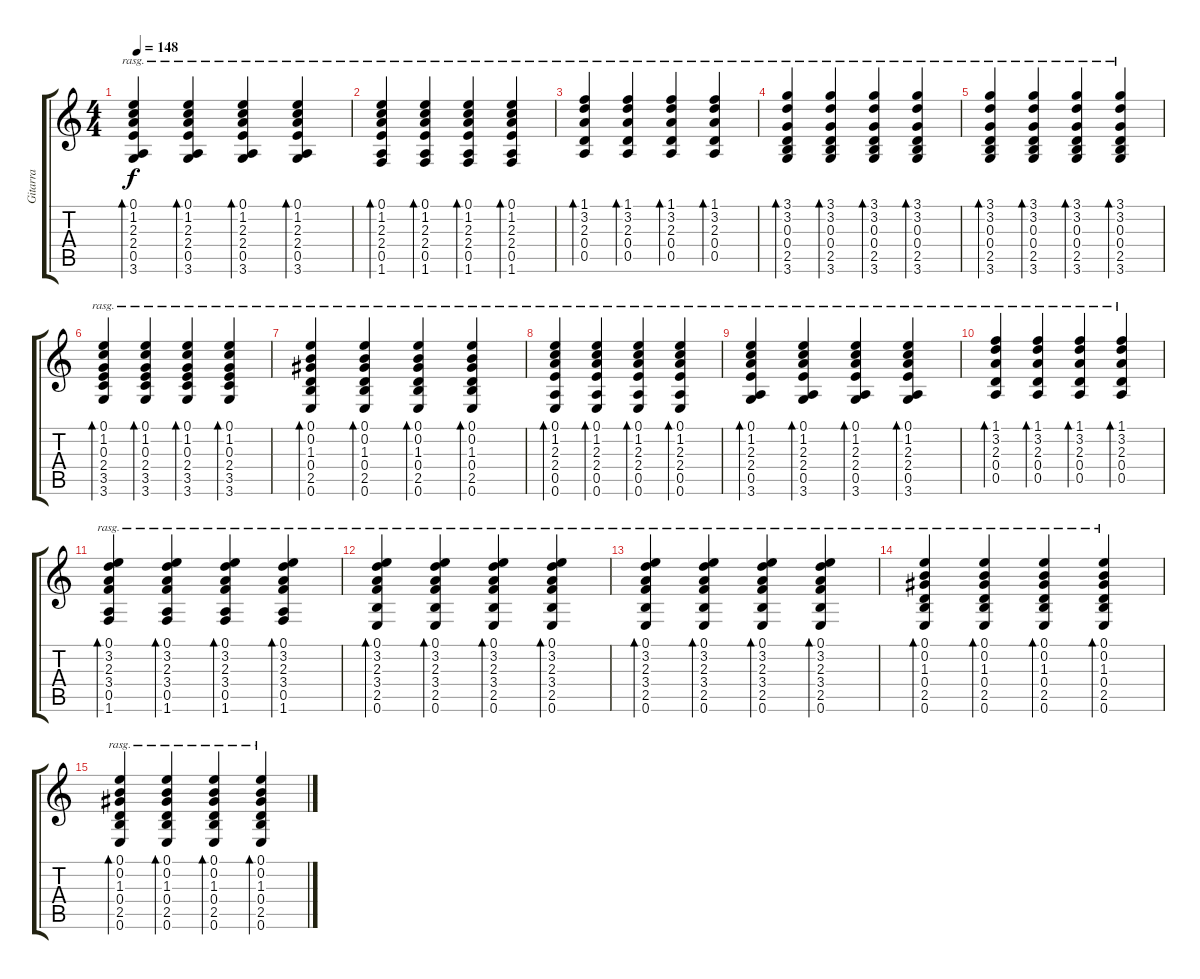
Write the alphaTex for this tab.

\track ("Gitarra" "Gitarra") {instrument electricguitarclean}
\staff {score tabs}
\tuning (E4 B3 G3 D3 A2 E2) {hide}
\ts (4 4)
\tempo 148
\clef g2
\ks c
(0.1 1.2 2.3 2.4 0.5 3.6).4{bd 60 rasg ii dy f} (0.1 1.2 2.3 2.4 0.5 3.6).4{bd 60 rasg ii} (0.1 1.2 2.3 2.4 0.5 3.6).4{bd 60 rasg ii} (0.1 1.2 2.3 2.4 0.5 3.6).4{bd 60 rasg ii} |
(0.1 1.2 2.3 2.4 0.5 1.6).4{bd 60 rasg ii} (0.1 1.2 2.3 2.4 0.5 1.6).4{bd 60 rasg ii} (0.1 1.2 2.3 2.4 0.5 1.6).4{bd 60 rasg ii} (0.1 1.2 2.3 2.4 0.5 1.6).4{bd 60 rasg ii} |
(1.1 3.2 2.3 0.4 0.5).4{bd 60 rasg ii} (1.1 3.2 2.3 0.4 0.5).4{bd 60 rasg ii} (1.1 3.2 2.3 0.4 0.5).4{bd 60 rasg ii} (1.1 3.2 2.3 0.4 0.5).4{bd 60 rasg ii} |
(3.1 3.2 0.3 0.4 2.5 3.6).4{bd 60 rasg ii} (3.1 3.2 0.3 0.4 2.5 3.6).4{bd 60 rasg ii} (3.1 3.2 0.3 0.4 2.5 3.6).4{bd 60 rasg ii} (3.1 3.2 0.3 0.4 2.5 3.6).4{bd 60 rasg ii} |
(3.1 3.2 0.3 0.4 2.5 3.6).4{bd 60 rasg ii} (3.1 3.2 0.3 0.4 2.5 3.6).4{bd 60 rasg ii} (3.1 3.2 0.3 0.4 2.5 3.6).4{bd 60 rasg ii} (3.1 3.2 0.3 0.4 2.5 3.6).4{bd 60 rasg ii} |
(0.1 1.2 0.3 2.4 3.5 3.6).4{bd 60 rasg ii} (0.1 1.2 0.3 2.4 3.5 3.6).4{bd 60 rasg ii} (0.1 1.2 0.3 2.4 3.5 3.6).4{bd 60 rasg ii} (0.1 1.2 0.3 2.4 3.5 3.6).4{bd 60 rasg ii} |
(0.1 0.2 1.3 0.4 2.5 0.6).4{bd 60 rasg ii} (0.1 0.2 1.3 0.4 2.5 0.6).4{bd 60 rasg ii} (0.1 0.2 1.3 0.4 2.5 0.6).4{bd 60 rasg ii} (0.1 0.2 1.3 0.4 2.5 0.6).4{bd 60 rasg ii} |
(0.1 1.2 2.3 2.4 0.5 0.6).4{bd 60 rasg ii} (0.1 1.2 2.3 2.4 0.5 0.6).4{bd 60 rasg ii} (0.1 1.2 2.3 2.4 0.5 0.6).4{bd 60 rasg ii} (0.1 1.2 2.3 2.4 0.5 0.6).4{bd 60 rasg ii} |
(0.1 1.2 2.3 2.4 0.5 3.6).4{bd 60 rasg ii} (0.1 1.2 2.3 2.4 0.5 3.6).4{bd 60 rasg ii} (0.1 1.2 2.3 2.4 0.5 3.6).4{bd 60 rasg ii} (0.1 1.2 2.3 2.4 0.5 3.6).4{bd 60 rasg ii} |
(1.1 3.2 2.3 0.4 0.5).4{bd 60 rasg ii} (1.1 3.2 2.3 0.4 0.5).4{bd 60 rasg ii} (1.1 3.2 2.3 0.4 0.5).4{bd 60 rasg ii} (1.1 3.2 2.3 0.4 0.5).4{bd 60 rasg ii} |
(0.1 3.2 2.3 3.4 0.5 1.6).4{bd 60 rasg ii} (0.1 3.2 2.3 3.4 0.5 1.6).4{bd 60 rasg ii} (0.1 3.2 2.3 3.4 0.5 1.6).4{bd 60 rasg ii} (0.1 3.2 2.3 3.4 0.5 1.6).4{bd 60 rasg ii} |
(0.1 3.2 2.3 3.4 2.5 0.6).4{bd 60 rasg ii} (0.1 3.2 2.3 3.4 2.5 0.6).4{bd 60 rasg ii} (0.1 3.2 2.3 3.4 2.5 0.6).4{bd 60 rasg ii} (0.1 3.2 2.3 3.4 2.5 0.6).4{bd 60 rasg ii} |
(0.1 3.2 2.3 3.4 2.5 0.6).4{bd 60 rasg ii} (0.1 3.2 2.3 3.4 2.5 0.6).4{bd 60 rasg ii} (0.1 3.2 2.3 3.4 2.5 0.6).4{bd 60 rasg ii} (0.1 3.2 2.3 3.4 2.5 0.6).4{bd 60 rasg ii} |
(0.1 0.2 1.3 0.4 2.5 0.6).4{bd 60 rasg ii} (0.1 0.2 1.3 0.4 2.5 0.6).4{bd 60 rasg ii} (0.1 0.2 1.3 0.4 2.5 0.6).4{bd 60 rasg ii} (0.1 0.2 1.3 0.4 2.5 0.6).4{bd 60 rasg ii} |
(0.1 0.2 1.3 0.4 2.5 0.6).4{bd 60 rasg ii} (0.1 0.2 1.3 0.4 2.5 0.6).4{bd 60 rasg ii} (0.1 0.2 1.3 0.4 2.5 0.6).4{bd 60 rasg ii} (0.1 0.2 1.3 0.4 2.5 0.6).4{bd 60 rasg ii}
